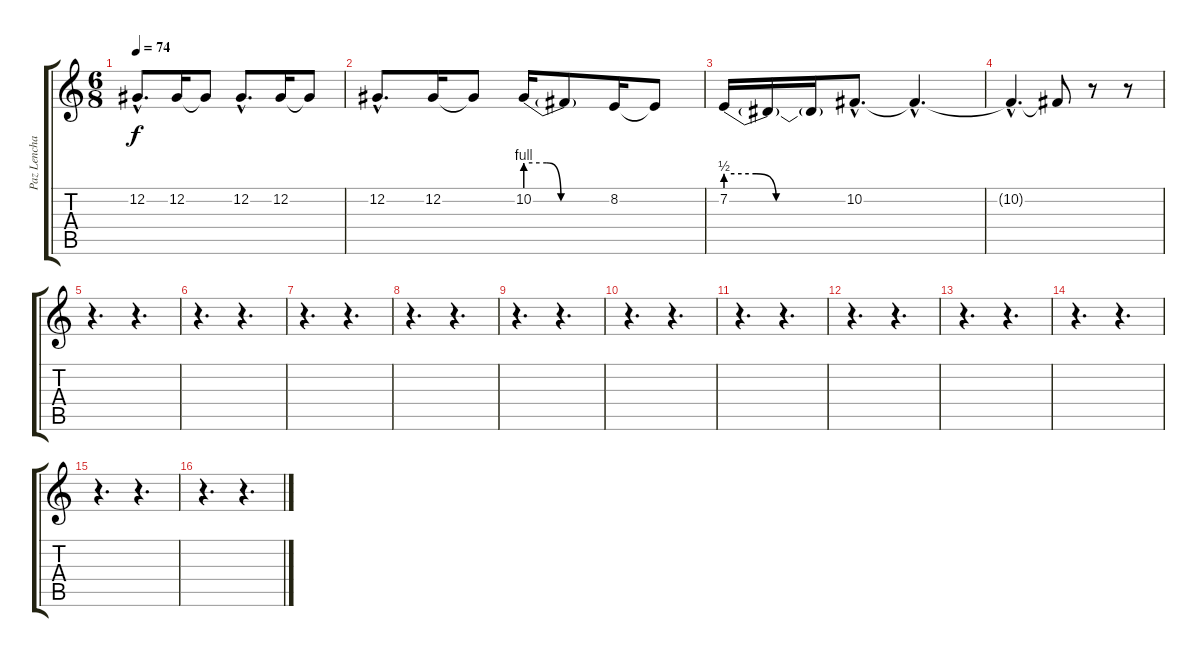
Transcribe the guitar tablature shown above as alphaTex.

\track ("Paz Lenchantin - Backing Vocals" "Paz Lencha") {instrument lead2sawtooth}
\staff {score tabs}
\tuning (Db4 Ab3 E3 B2 Gb2 Db2) {hide}
\ts (6 8)
\tempo 74
\clef g2
\ks c
12.2{hac}.8{d dy f} 12.2.16 12.2{t}.8 12.2{hac}.8{d} 12.2.16 12.2{t}.8 |
12.2{hac}.8{d} 12.2.16 12.2{t}.8 10.2{be (custom 0 4 15 4 25 0 40 0 60 0)}.16 10.2{t}.8 8.2.16 8.2{t}.8 |
7.2{be (custom 0 2 15 2 25 0 40 0 60 0)}.16 7.2{t}.16 7.2{t}.16 10.2{hac}.8{d} 10.2{hac t}.4{d} |
10.2{hac t}.4{d} 10.2{t}.8 r.8 r.8 |
r.4{d} r.4{d} |
r.4{d} r.4{d} |
r.4{d} r.4{d} |
r.4{d} r.4{d} |
r.4{d} r.4{d} |
r.4{d} r.4{d} |
r.4{d} r.4{d} |
r.4{d} r.4{d} |
r.4{d} r.4{d} |
r.4{d} r.4{d} |
r.4{d} r.4{d} |
r.4{d} r.4{d}
